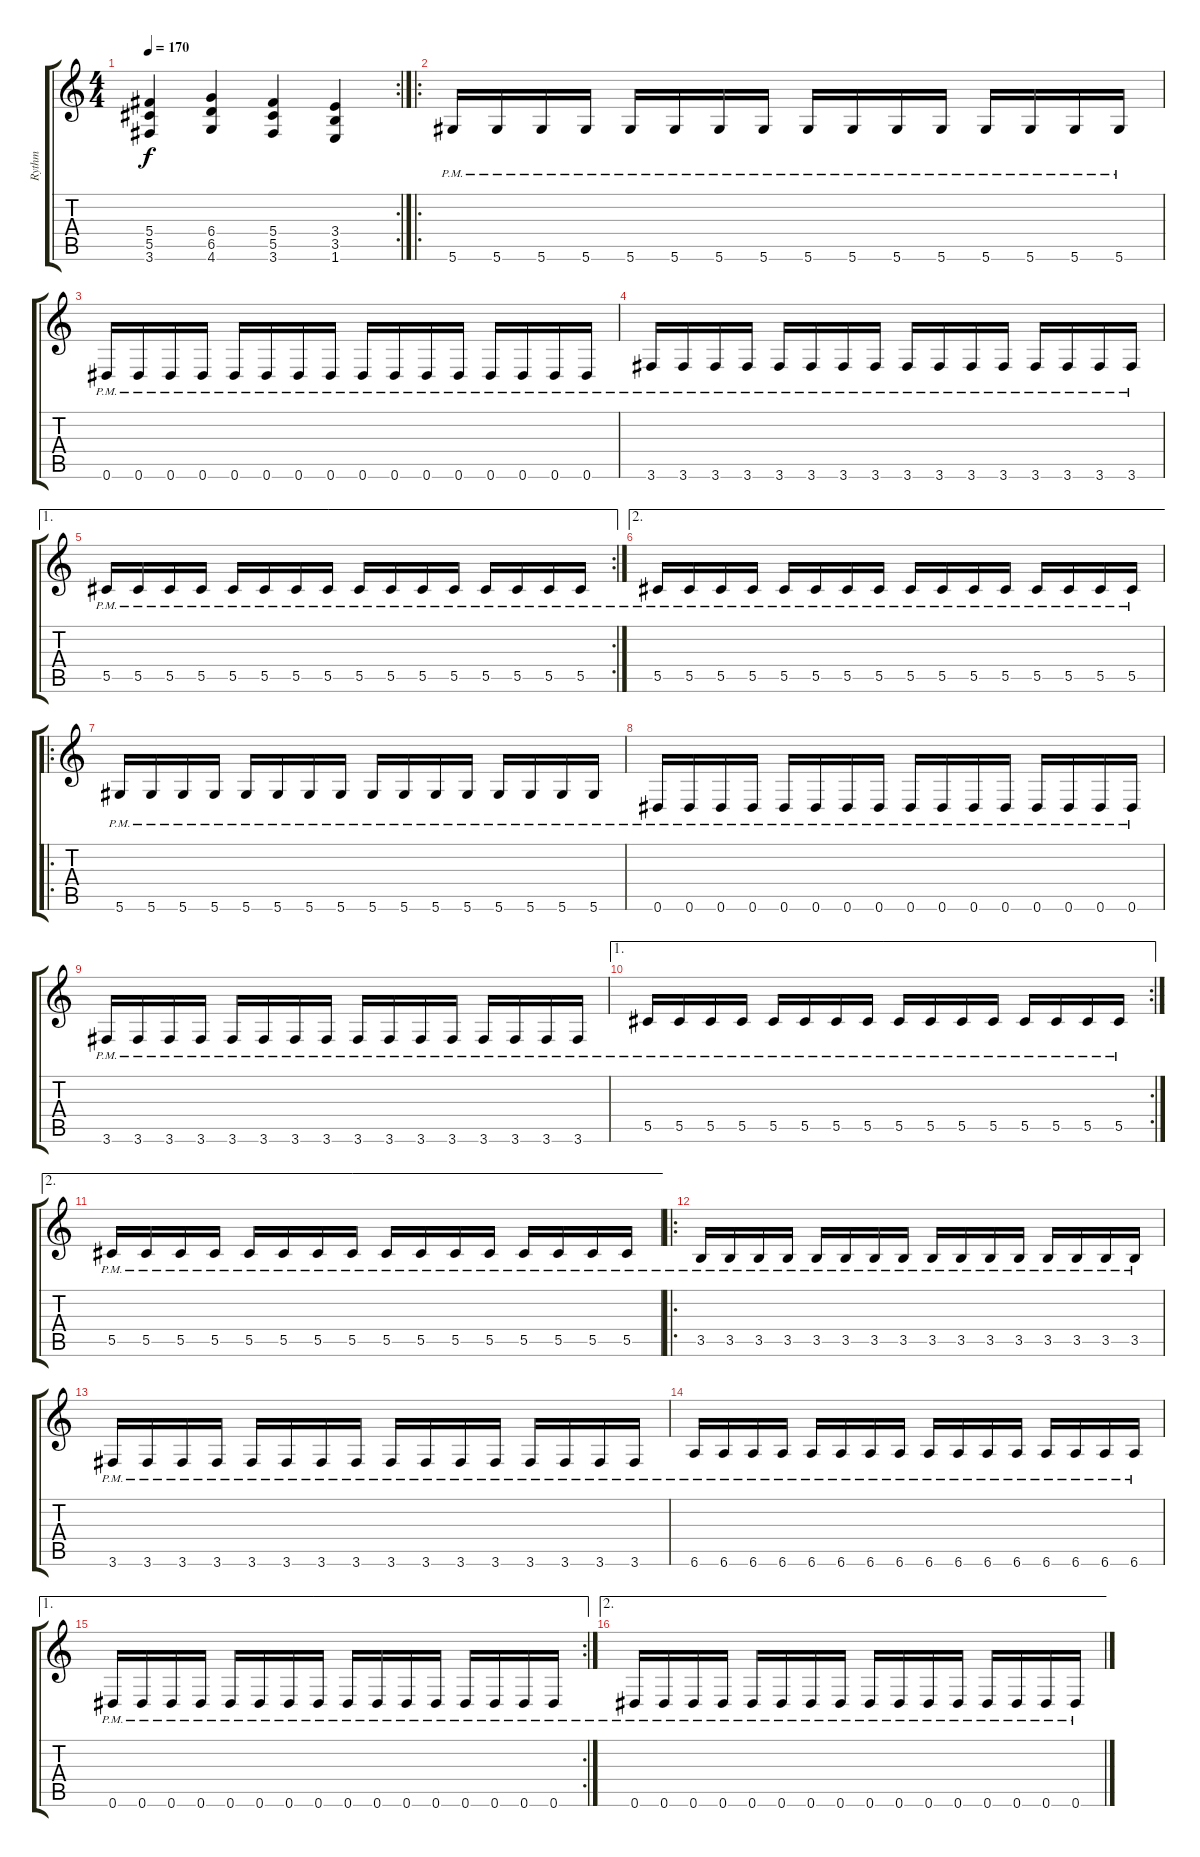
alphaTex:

\track ("Rythm" "Rythm") {instrument distortionguitar}
\staff {score tabs}
\tuning (Eb4 Bb3 Gb3 Db3 Ab2 Eb2) {hide}
\rc 2
\ts (4 4)
\tempo 170
\clef g2
\ks c
(5.4 5.5 3.6).4{dy f} (6.4 6.5 4.6).4 (5.4 5.5 3.6).4 (3.4 3.5 1.6).4 |
\ro
5.6{pm}.16 5.6{pm}.16 5.6{pm}.16 5.6{pm}.16 5.6{pm}.16 5.6{pm}.16 5.6{pm}.16 5.6{pm}.16 5.6{pm}.16 5.6{pm}.16 5.6{pm}.16 5.6{pm}.16 5.6{pm}.16 5.6{pm}.16 5.6{pm}.16 5.6{pm}.16 |
0.6{pm}.16 0.6{pm}.16 0.6{pm}.16 0.6{pm}.16 0.6{pm}.16 0.6{pm}.16 0.6{pm}.16 0.6{pm}.16 0.6{pm}.16 0.6{pm}.16 0.6{pm}.16 0.6{pm}.16 0.6{pm}.16 0.6{pm}.16 0.6{pm}.16 0.6{pm}.16 |
3.6{pm}.16 3.6{pm}.16 3.6{pm}.16 3.6{pm}.16 3.6{pm}.16 3.6{pm}.16 3.6{pm}.16 3.6{pm}.16 3.6{pm}.16 3.6{pm}.16 3.6{pm}.16 3.6{pm}.16 3.6{pm}.16 3.6{pm}.16 3.6{pm}.16 3.6{pm}.16 |
\ae 1
\rc 2
5.5{pm}.16 5.5{pm}.16 5.5{pm}.16 5.5{pm}.16 5.5{pm}.16 5.5{pm}.16 5.5{pm}.16 5.5{pm}.16 5.5{pm}.16 5.5{pm}.16 5.5{pm}.16 5.5{pm}.16 5.5{pm}.16 5.5{pm}.16 5.5{pm}.16 5.5{pm}.16 |
\ae 2
5.5{pm}.16 5.5{pm}.16 5.5{pm}.16 5.5{pm}.16 5.5{pm}.16 5.5{pm}.16 5.5{pm}.16 5.5{pm}.16 5.5{pm}.16 5.5{pm}.16 5.5{pm}.16 5.5{pm}.16 5.5{pm}.16 5.5{pm}.16 5.5{pm}.16 5.5{pm}.16 |
\ro
5.6{pm}.16 5.6{pm}.16 5.6{pm}.16 5.6{pm}.16 5.6{pm}.16 5.6{pm}.16 5.6{pm}.16 5.6{pm}.16 5.6{pm}.16 5.6{pm}.16 5.6{pm}.16 5.6{pm}.16 5.6{pm}.16 5.6{pm}.16 5.6{pm}.16 5.6{pm}.16 |
0.6{pm}.16 0.6{pm}.16 0.6{pm}.16 0.6{pm}.16 0.6{pm}.16 0.6{pm}.16 0.6{pm}.16 0.6{pm}.16 0.6{pm}.16 0.6{pm}.16 0.6{pm}.16 0.6{pm}.16 0.6{pm}.16 0.6{pm}.16 0.6{pm}.16 0.6{pm}.16 |
3.6{pm}.16 3.6{pm}.16 3.6{pm}.16 3.6{pm}.16 3.6{pm}.16 3.6{pm}.16 3.6{pm}.16 3.6{pm}.16 3.6{pm}.16 3.6{pm}.16 3.6{pm}.16 3.6{pm}.16 3.6{pm}.16 3.6{pm}.16 3.6{pm}.16 3.6{pm}.16 |
\ae 1
\rc 2
5.5{pm}.16 5.5{pm}.16 5.5{pm}.16 5.5{pm}.16 5.5{pm}.16 5.5{pm}.16 5.5{pm}.16 5.5{pm}.16 5.5{pm}.16 5.5{pm}.16 5.5{pm}.16 5.5{pm}.16 5.5{pm}.16 5.5{pm}.16 5.5{pm}.16 5.5{pm}.16 |
\ae 2
5.5{pm}.16 5.5{pm}.16 5.5{pm}.16 5.5{pm}.16 5.5{pm}.16 5.5{pm}.16 5.5{pm}.16 5.5{pm}.16 5.5{pm}.16 5.5{pm}.16 5.5{pm}.16 5.5{pm}.16 5.5{pm}.16 5.5{pm}.16 5.5{pm}.16 5.5{pm}.16 |
\ro
3.5{pm}.16 3.5{pm}.16 3.5{pm}.16 3.5{pm}.16 3.5{pm}.16 3.5{pm}.16 3.5{pm}.16 3.5{pm}.16 3.5{pm}.16 3.5{pm}.16 3.5{pm}.16 3.5{pm}.16 3.5{pm}.16 3.5{pm}.16 3.5{pm}.16 3.5{pm}.16 |
3.6{pm}.16 3.6{pm}.16 3.6{pm}.16 3.6{pm}.16 3.6{pm}.16 3.6{pm}.16 3.6{pm}.16 3.6{pm}.16 3.6{pm}.16 3.6{pm}.16 3.6{pm}.16 3.6{pm}.16 3.6{pm}.16 3.6{pm}.16 3.6{pm}.16 3.6{pm}.16 |
6.6{pm}.16 6.6{pm}.16 6.6{pm}.16 6.6{pm}.16 6.6{pm}.16 6.6{pm}.16 6.6{pm}.16 6.6{pm}.16 6.6{pm}.16 6.6{pm}.16 6.6{pm}.16 6.6{pm}.16 6.6{pm}.16 6.6{pm}.16 6.6{pm}.16 6.6{pm}.16 |
\ae 1
\rc 2
0.6{pm}.16 0.6{pm}.16 0.6{pm}.16 0.6{pm}.16 0.6{pm}.16 0.6{pm}.16 0.6{pm}.16 0.6{pm}.16 0.6{pm}.16 0.6{pm}.16 0.6{pm}.16 0.6{pm}.16 0.6{pm}.16 0.6{pm}.16 0.6{pm}.16 0.6{pm}.16 |
\ae 2
0.6{pm}.16 0.6{pm}.16 0.6{pm}.16 0.6{pm}.16 0.6{pm}.16 0.6{pm}.16 0.6{pm}.16 0.6{pm}.16 0.6{pm}.16 0.6{pm}.16 0.6{pm}.16 0.6{pm}.16 0.6{pm}.16 0.6{pm}.16 0.6{pm}.16 0.6{pm}.16
